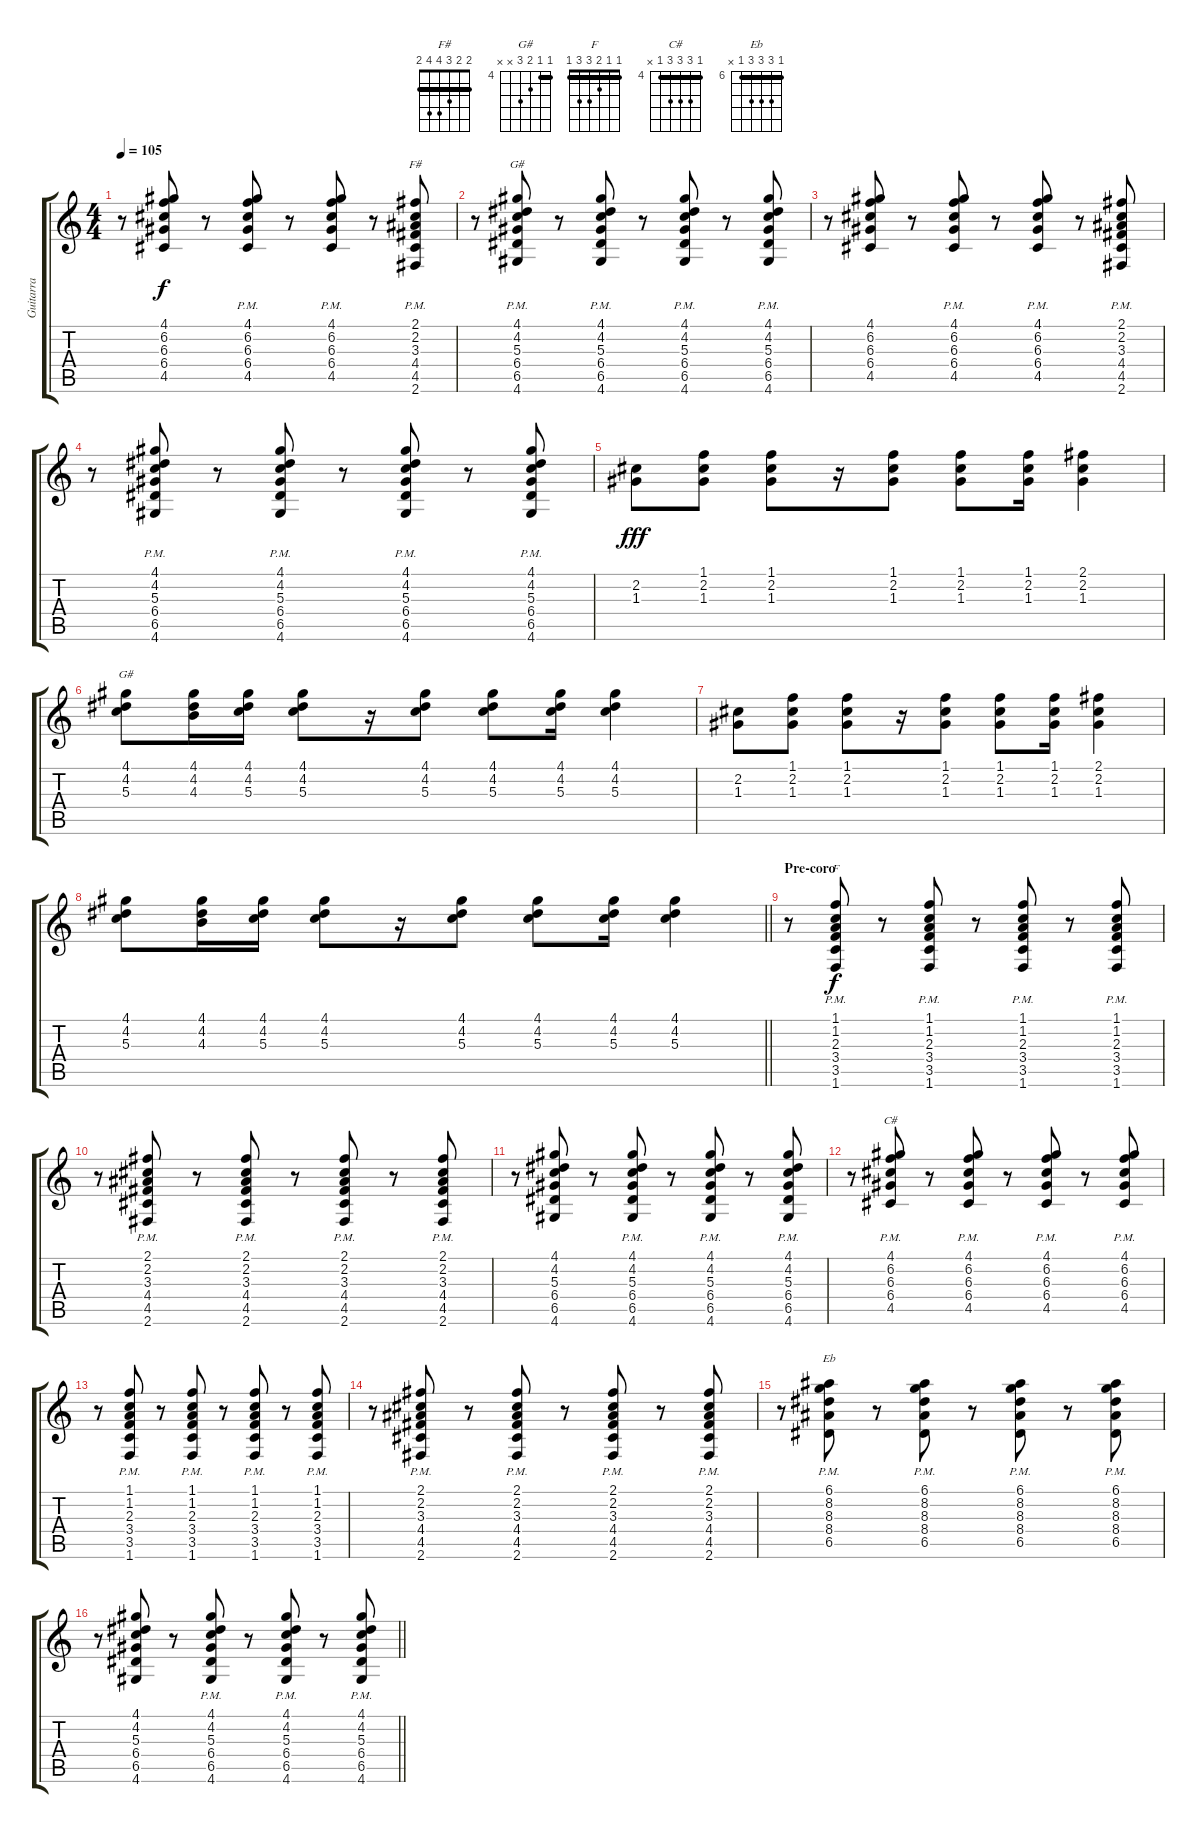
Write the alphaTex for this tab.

\track ("Guitarra" "Guitarra") {instrument electricguitarclean}
\staff {score tabs}
\tuning (E4 B3 G3 D3 A2 E2) {hide}
\chord ("F#" 2 2 3 4 4 2) {barre 2}
\chord ("G#" 4 4 5 6 6 4) {firstfret 4 barre 4}
\chord ("G#" 4 4 5 6 x x) {firstfret 4 barre 4}
\chord ("F" 1 1 2 3 3 1) {barre 1}
\chord ("C#" 4 6 6 6 4 x) {firstfret 4 barre 4}
\chord ("Eb" 6 8 8 8 6 x) {firstfret 6 barre 6}
\ts (4 4)
\tempo 105
\clef g2
\ks c
r.8{dy f} (4.1 6.2 6.3 6.4 4.5).8 r.8 (4.1 6.2 6.3 6.4 4.5{pm}).8 r.8 (4.1 6.2 6.3 6.4 4.5{pm}).8 r.8 (2.1 2.2{pm} 3.3 4.4 4.5 2.6).8{ch "F#"} |
r.8 (4.1{pm} 4.2 5.3 6.4 6.5 4.6).8{ch "G#"} r.8 (4.1 4.2 5.3 6.4 6.5{pm} 4.6).8 r.8 (4.1 4.2 5.3 6.4 6.5{pm} 4.6).8 r.8 (4.1{pm} 4.2 5.3 6.4 6.5 4.6).8 |
r.8 (4.1 6.2 6.3 6.4 4.5).8 r.8 (4.1 6.2 6.3 6.4 4.5{pm}).8 r.8 (4.1 6.2 6.3 6.4 4.5{pm}).8 r.8 (2.1 2.2{pm} 3.3 4.4 4.5 2.6).8 |
r.8 (4.1{pm} 4.2 5.3 6.4 6.5 4.6).8 r.8 (4.1 4.2 5.3 6.4 6.5{pm} 4.6).8 r.8 (4.1 4.2 5.3 6.4 6.5{pm} 4.6).8 r.8 (4.1{pm} 4.2 5.3 6.4 6.5 4.6).8 |
(2.2 1.3).8{dy fff} (1.1 2.2 1.3).8 (1.1 2.2 1.3).8 r.16 (1.1 2.2 1.3).8 (1.1 2.2 1.3).8 (1.1 2.2 1.3).16 (2.1 2.2 1.3).4 |
(4.1 4.2 5.3).8{ch "G#"} (4.1 4.2 4.3).16 (4.1 4.2 5.3).16 (4.1 4.2 5.3).8 r.16 (4.1 4.2 5.3).8 (4.1 4.2 5.3).8 (4.1 4.2 5.3).16 (4.1 4.2 5.3).4 |
(2.2 1.3).8 (1.1 2.2 1.3).8 (1.1 2.2 1.3).8 r.16 (1.1 2.2 1.3).8 (1.1 2.2 1.3).8 (1.1 2.2 1.3).16 (2.1 2.2 1.3).4 |
\barLineRight lightlight
(4.1 4.2 5.3).8 (4.1 4.2 4.3).16 (4.1 4.2 5.3).16 (4.1 4.2 5.3).8 r.16 (4.1 4.2 5.3).8 (4.1 4.2 5.3).8 (4.1 4.2 5.3).16 (4.1 4.2 5.3).4 |
\section ("" "Pre-coro")
r.8 (1.1 1.2 2.3 3.4 3.5 1.6{pm}).8{ch "F" dy f} r.8 (1.1 1.2 2.3 3.4 3.5{pm} 1.6).8 r.8 (1.1 1.2 2.3 3.4 3.5{pm} 1.6).8 r.8 (1.1 1.2{pm} 2.3 3.4 3.5 1.6).8 |
r.8 (2.1 2.2 3.3 4.4 4.5 2.6{pm}).8 r.8 (2.1 2.2 3.3 4.4 4.5{pm} 2.6).8 r.8 (2.1 2.2 3.3 4.4 4.5{pm} 2.6).8 r.8 (2.1{pm} 2.2 3.3 4.4 4.5 2.6).8 |
r.8 (4.1 4.2 5.3 6.4 6.5 4.6).8 r.8 (4.1 4.2 5.3 6.4 6.5{pm} 4.6).8 r.8 (4.1 4.2 5.3 6.4 6.5{pm} 4.6).8 r.8 (4.1{pm} 4.2 5.3 6.4 6.5 4.6).8 |
r.8 (4.1 6.2{pm} 6.3 6.4 4.5).8{ch "C#"} r.8 (4.1 6.2 6.3 6.4 4.5{pm}).8 r.8 (4.1 6.2 6.3 6.4 4.5{pm}).8 r.8 (4.1{pm} 6.2 6.3 6.4 4.5).8 |
r.8 (1.1 1.2 2.3 3.4 3.5 1.6{pm}).8 r.8 (1.1 1.2 2.3 3.4 3.5{pm} 1.6).8 r.8 (1.1 1.2 2.3 3.4 3.5{pm} 1.6).8 r.8 (1.1 1.2{pm} 2.3 3.4 3.5 1.6).8 |
r.8 (2.1 2.2 3.3 4.4 4.5 2.6{pm}).8 r.8 (2.1 2.2 3.3 4.4 4.5{pm} 2.6).8 r.8 (2.1 2.2 3.3 4.4 4.5{pm} 2.6).8 r.8 (2.1{pm} 2.2 3.3 4.4 4.5 2.6).8 |
r.8 (6.1{pm} 8.2 8.3 8.4 6.5).8{ch "Eb"} r.8 (6.1 8.2 8.3 8.4 6.5{pm}).8 r.8 (6.1 8.2 8.3 8.4 6.5{pm}).8 r.8 (6.1{pm} 8.2 8.3 8.4 6.5).8 |
\barLineRight lightlight
r.8 (4.1 4.2 5.3 6.4 6.5 4.6).8 r.8 (4.1 4.2 5.3 6.4 6.5{pm} 4.6).8 r.8 (4.1 4.2 5.3 6.4 6.5{pm} 4.6).8 r.8 (4.1{pm} 4.2 5.3 6.4 6.5 4.6).8
